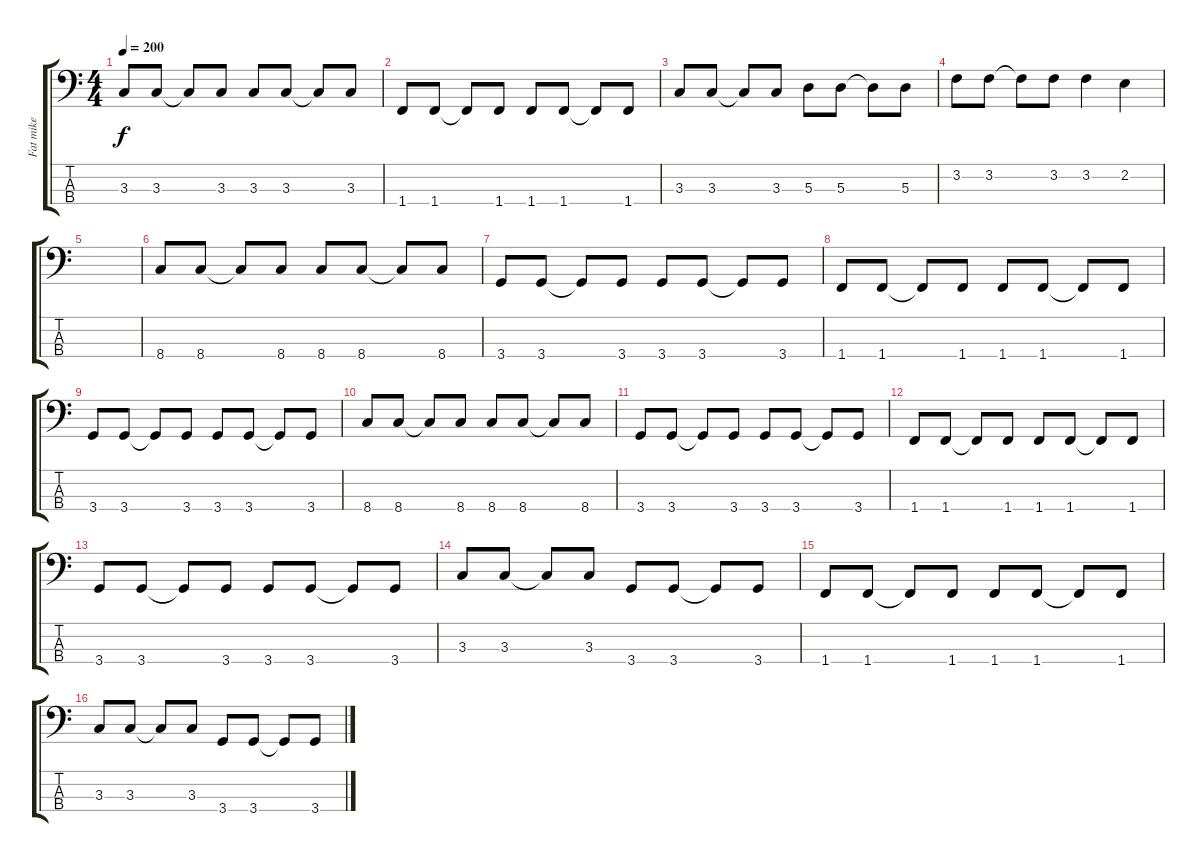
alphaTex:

\track ("Fat mike" "Fat mike") {instrument electricbasspick}
\staff {score tabs}
\tuning (G2 D2 A1 E1) {hide}
\ts (4 4)
\tempo 200
\clef f4
\ks c
3.3.8{dy f} 3.3.8 3.3{t}.8 3.3.8 3.3.8 3.3.8 3.3{t}.8 3.3.8 |
1.4.8 1.4.8 1.4{t}.8 1.4.8 1.4.8 1.4.8 1.4{t}.8 1.4.8 |
3.3.8 3.3.8 3.3{t}.8 3.3.8 5.3.8 5.3.8 5.3{t}.8 5.3.8 |
3.2.8 3.2.8 3.2{t}.8 3.2.8 3.2.4 2.2.4 |
|
8.4.8 8.4.8 8.4{t}.8 8.4.8 8.4.8 8.4.8 8.4{t}.8 8.4.8 |
3.4.8 3.4.8 3.4{t}.8 3.4.8 3.4.8 3.4.8 3.4{t}.8 3.4.8 |
1.4.8 1.4.8 1.4{t}.8 1.4.8 1.4.8 1.4.8 1.4{t}.8 1.4.8 |
3.4.8 3.4.8 3.4{t}.8 3.4.8 3.4.8 3.4.8 3.4{t}.8 3.4.8 |
8.4.8 8.4.8 8.4{t}.8 8.4.8 8.4.8 8.4.8 8.4{t}.8 8.4.8 |
3.4.8 3.4.8 3.4{t}.8 3.4.8 3.4.8 3.4.8 3.4{t}.8 3.4.8 |
1.4.8 1.4.8 1.4{t}.8 1.4.8 1.4.8 1.4.8 1.4{t}.8 1.4.8 |
3.4.8 3.4.8 3.4{t}.8 3.4.8 3.4.8 3.4.8 3.4{t}.8 3.4.8 |
3.3.8 3.3.8 3.3{t}.8 3.3.8 3.4.8 3.4.8 3.4{t}.8 3.4.8 |
1.4.8 1.4.8 1.4{t}.8 1.4.8 1.4.8 1.4.8 1.4{t}.8 1.4.8 |
3.3.8 3.3.8 3.3{t}.8 3.3.8 3.4.8 3.4.8 3.4{t}.8 3.4.8
